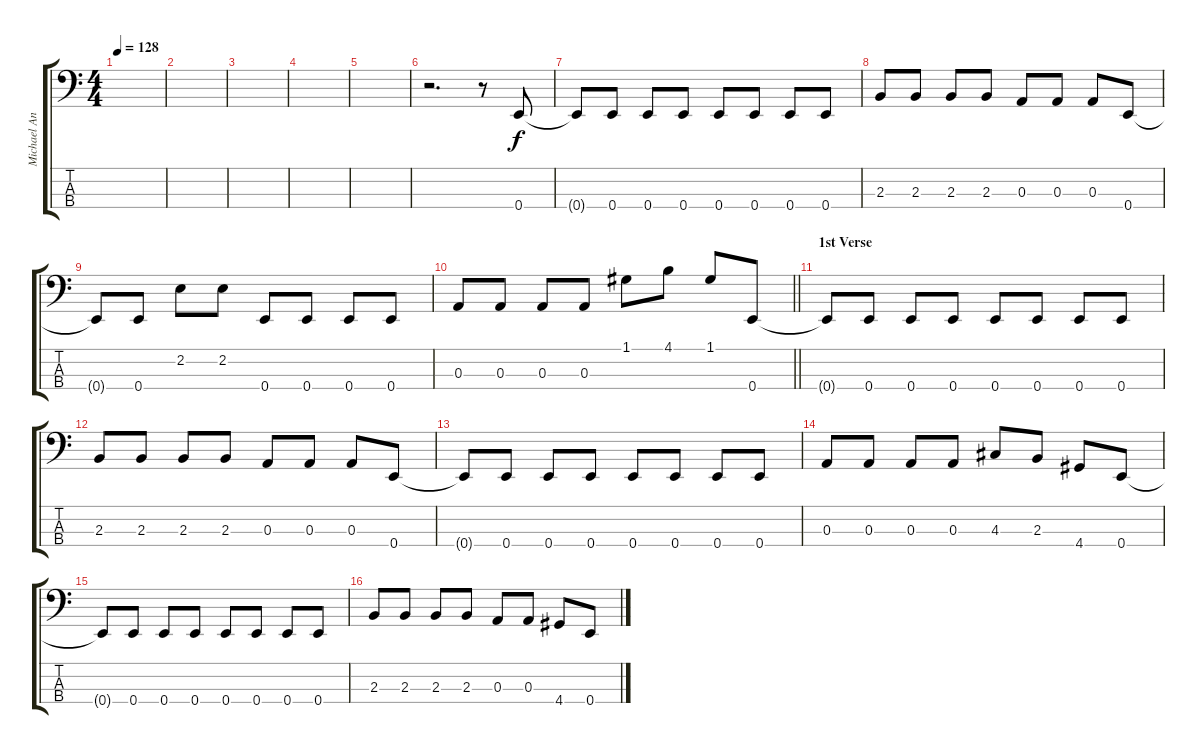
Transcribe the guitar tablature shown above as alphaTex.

\track ("Michael Anthony" "Michael An") {instrument electricbassfinger}
\staff {score tabs}
\tuning (G2 D2 A1 E1) {hide}
\ts (4 4)
\tempo 128
\clef f4
\ks c
|
|
|
|
|
r.2{d} r.8 0.4.8 |
0.4{t}.8 0.4.8 0.4.8 0.4.8 0.4.8 0.4.8 0.4.8 0.4.8 |
2.3.8 2.3.8 2.3.8 2.3.8 0.3.8 0.3.8 0.3.8 0.4.8 |
0.4{t}.8 0.4.8 2.2.8 2.2.8 0.4.8 0.4.8 0.4.8 0.4.8 |
\barLineRight lightlight
0.3.8 0.3.8 0.3.8 0.3.8 1.1.8 4.1.8 1.1.8 0.4.8 |
\section ("" "1st Verse")
0.4{t}.8 0.4.8 0.4.8 0.4.8 0.4.8 0.4.8 0.4.8 0.4.8 |
2.3.8 2.3.8 2.3.8 2.3.8 0.3.8 0.3.8 0.3.8 0.4.8 |
0.4{t}.8 0.4.8 0.4.8 0.4.8 0.4.8 0.4.8 0.4.8 0.4.8 |
0.3.8 0.3.8 0.3.8 0.3.8 4.3.8 2.3.8 4.4.8 0.4.8 |
0.4{t}.8 0.4.8 0.4.8 0.4.8 0.4.8 0.4.8 0.4.8 0.4.8 |
2.3.8 2.3.8 2.3.8 2.3.8 0.3.8 0.3.8 4.4.8 0.4.8
